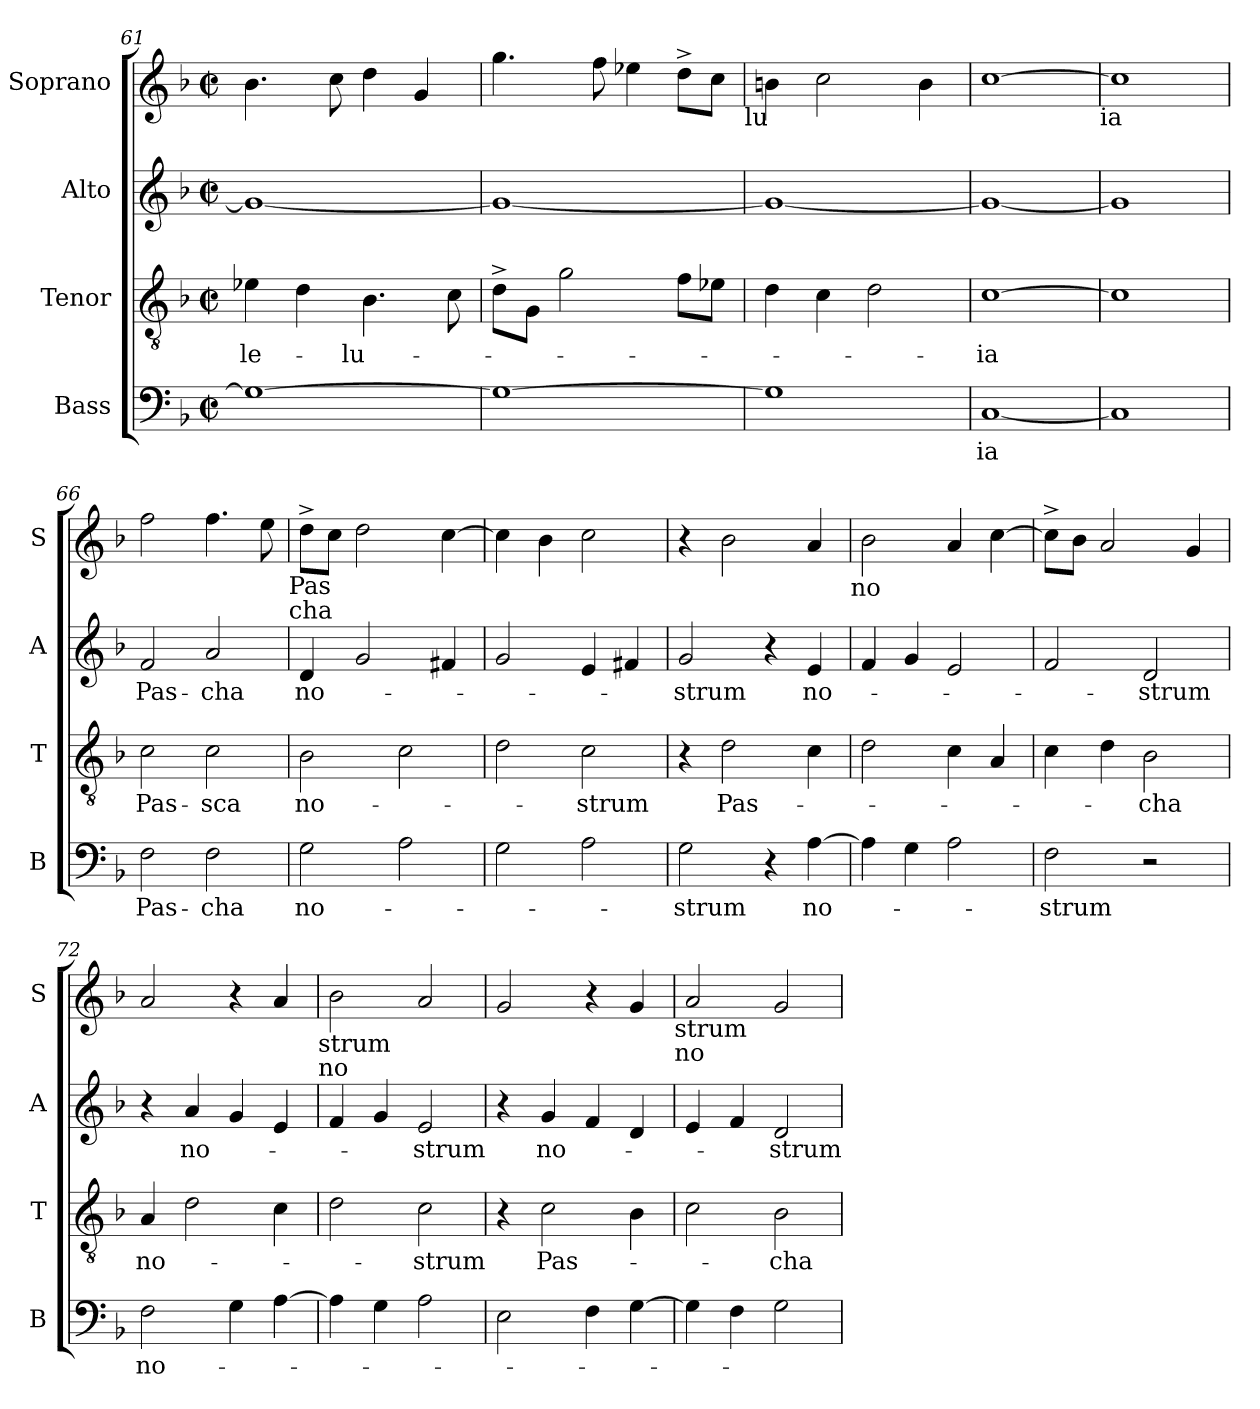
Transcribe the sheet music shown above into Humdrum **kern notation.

**kern	**text	**kern	**text	**kern	**text	**kern
*part4	*part4	*part3	*part3	*part2	*part2	*part1
*staff4	*staff4	*staff3	*staff3	*staff2	*staff2	*staff1
*I"Bass	*	*I"Tenor	*	*I"Alto	*	*I"Soprano
*I'B	*	*I'T	*	*I'A	*	*I'S
*clefF4	*	*clefGv2	*	*clefG2	*	*clefG2
*k[b-]	*	*k[b-]	*	*k[b-]	*	*k[b-]
*F:	*	*F:	*	*F:	*	*F:
*M2/2	*	*M2/2	*	*M2/2	*	*M2/2
*met(c|)	*	*met(c|)	*	*met(c|)	*	*met(c|)
=61	=61	=61	=61	=61	=61	=61
!	!	!	!LO:LY:b	!	!	!
1G_	.	4e-X\	-le-	1g_	.	4.b-\
.	.	4d\	.	.	.	.
.	.	.	.	.	.	8cc\
!	!	!	!LO:LY:b	!	!	!
.	.	4.B-\	-lu-	.	.	4dd\
.	.	.	.	.	.	4g/
.	.	8c\	.	.	.	.
=62	=62	=62	=62	=62	=62	=62
1G_	.	8d^>\L	.	1g_	.	4.gg\
.	.	8G\J	.	.	.	.
.	.	2g\	.	.	.	.
.	.	.	.	.	.	8ff\
.	.	.	.	.	.	4ee-X\
.	.	8f\L	.	.	.	8dd^>\L
.	.	8e-X\J	.	.	.	8cc\J
!	!	!	!	!	!	!LO:TX:b:t=lu
=63	=63	=63	=63	=63	=63	=63
1G]	.	4d\	.	1g_	.	4bn\
.	.	4c\	.	.	.	2cc\
.	.	2d\	.	.	.	.
.	.	.	.	.	.	4b\
=64	=64	=64	=64	=64	=64	=64
!	!LO:LY:b	!	!LO:LY:b	!	!	!
[<1C	-ia	[>1c	-ia	1g_	.	[>1cc
!	!	!	!	!	!	!LO:TX:b:t=ia
=65	=65	=65	=65	=65	=65	=65
1C]	.	1c]	.	1g]	.	1cc]
!!LO:LB:g=z
=66	=66	=66	=66	=66	=66	=66
!	!LO:LY:b	!	!LO:LY:b	!	!LO:LY:b	!
2F\	Pas-	2c\	Pas-	2f/	Pas-	2ff\
!	!LO:LY:b	!	!LO:LY:b	!	!LO:LY:b	!
2F\	-cha	2c\	-sca	2a/	-cha	4.ff\
.	.	.	.	.	.	8ee\
!	!	!	!	!	!	!LO:TX:b:t=Pas
!	!	!	!	!	!	!LO:TX:b:t=cha
=67	=67	=67	=67	=67	=67	=67
!	!LO:LY:b	!	!LO:LY:b	!	!LO:LY:b	!
2G\	no-	2B-\	no-	4d/	no-	8dd^>\L
.	.	.	.	.	.	8cc\J
.	.	.	.	2g/	.	2dd\
2A\	.	2c\	.	.	.	.
.	.	.	.	4f#X/	.	[>4cc\
=68	=68	=68	=68	=68	=68	=68
2G\	.	2d\	.	2g/	.	4cc\]
.	.	.	.	.	.	4b-\
!	!	!	!LO:LY:b	!	!	!
2A\	.	2c\	-strum	4e/	.	2cc\
.	.	.	.	4f#X/	.	.
=69	=69	=69	=69	=69	=69	=69
!	!LO:LY:b	!	!	!	!LO:LY:b	!
2G\	-strum	4r	.	2g/	-strum	4r
!	!	!	!LO:LY:b	!	!	!
.	.	2d\	Pas-	.	.	2b-\
4r	.	.	.	4r	.	.
!	!LO:LY:b	!	!	!	!LO:LY:b	!
[>4A\	no-	4c\	.	4e/	no-	4a/
!	!	!	!	!	!	!LO:TX:b:t=no
=70	=70	=70	=70	=70	=70	=70
4A\]	.	2d\	.	4f/	.	2b-\
4G\	.	.	.	4g/	.	.
2A\	.	4c\	.	2e/	.	4a/
.	.	4A/	.	.	.	[>4cc\
=71	=71	=71	=71	=71	=71	=71
!	!LO:LY:b	!	!	!	!	!
2F\	-strum	4c\	.	2f/	.	8cc^>\L]
.	.	.	.	.	.	8b-\J
.	.	4d\	.	.	.	2a/
!	!	!	!LO:LY:b	!	!LO:LY:b	!
2r	.	2B-\	-cha	2d/	-strum	.
.	.	.	.	.	.	4g/
!!LO:LB:g=z
=72	=72	=72	=72	=72	=72	=72
!	!LO:LY:b	!	!LO:LY:b	!	!	!
2F\	no-	4A/	no-	4r	.	2a/
!	!	!	!	!	!LO:LY:b	!
.	.	2d\	.	4a/	no-	.
4G\	.	.	.	4g/	.	4r
[>4A\	.	4c\	.	4e/	.	4a/
!	!	!	!	!	!	!LO:TX:b:t=strum
!	!	!	!	!	!	!LO:TX:b:t=no
=73	=73	=73	=73	=73	=73	=73
4A\]	.	2d\	.	4f/	.	2b-\
4G\	.	.	.	4g/	.	.
!	!	!	!LO:LY:b	!	!LO:LY:b	!
2A\	.	2c\	-strum	2e/	-strum	2a/
=74	=74	=74	=74	=74	=74	=74
2E\	.	4r	.	4r	.	2g/
!	!	!	!LO:LY:b	!	!LO:LY:b	!
.	.	2c\	Pas-	4g/	no-	.
4F\	.	.	.	4f/	.	4r
[>4G\	.	4B-\	.	4d/	.	4g/
!	!	!	!	!	!	!LO:TX:b:t=strum
!	!	!	!	!	!	!LO:TX:b:t=no
=75	=75	=75	=75	=75	=75	=75
4G\]	.	2c\	.	4e/	.	2a/
4F\	.	.	.	4f/	.	.
!	!	!	!LO:LY:b	!	!LO:LY:b	!
2G\	.	2B-\	-cha	2d/	-strum	2g/
=	=	=	=	=	=	=
*-	*-	*-	*-	*-	*-	*-
